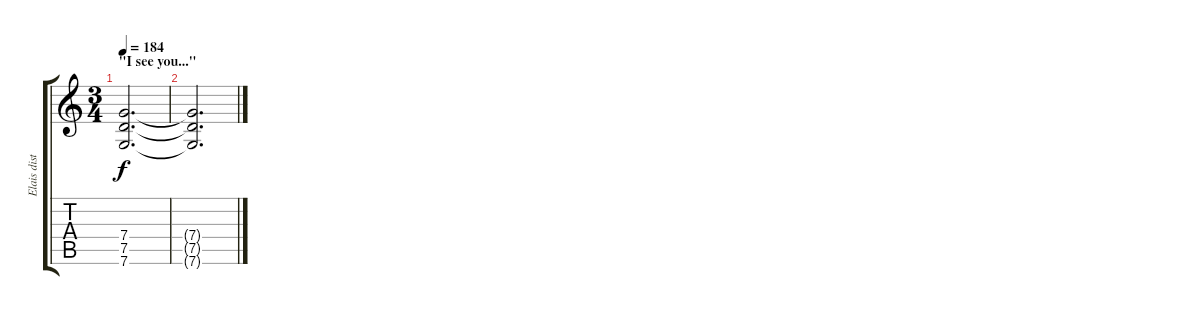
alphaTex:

\track ("Elais dist." "Elais dist") {instrument overdrivenguitar}
\staff {score tabs}
\tuning (D4 A3 F3 C3 G2 C2) {hide}
\ts (3 4)
\section ("" "\"I see you...\"")
\tempo 184
\clef g2
\ks c
(7.4{t} 7.5{t} 7.6{t}).2{d dy f} |
(7.4{t} 7.5{t} 7.6{t}).2{d}
